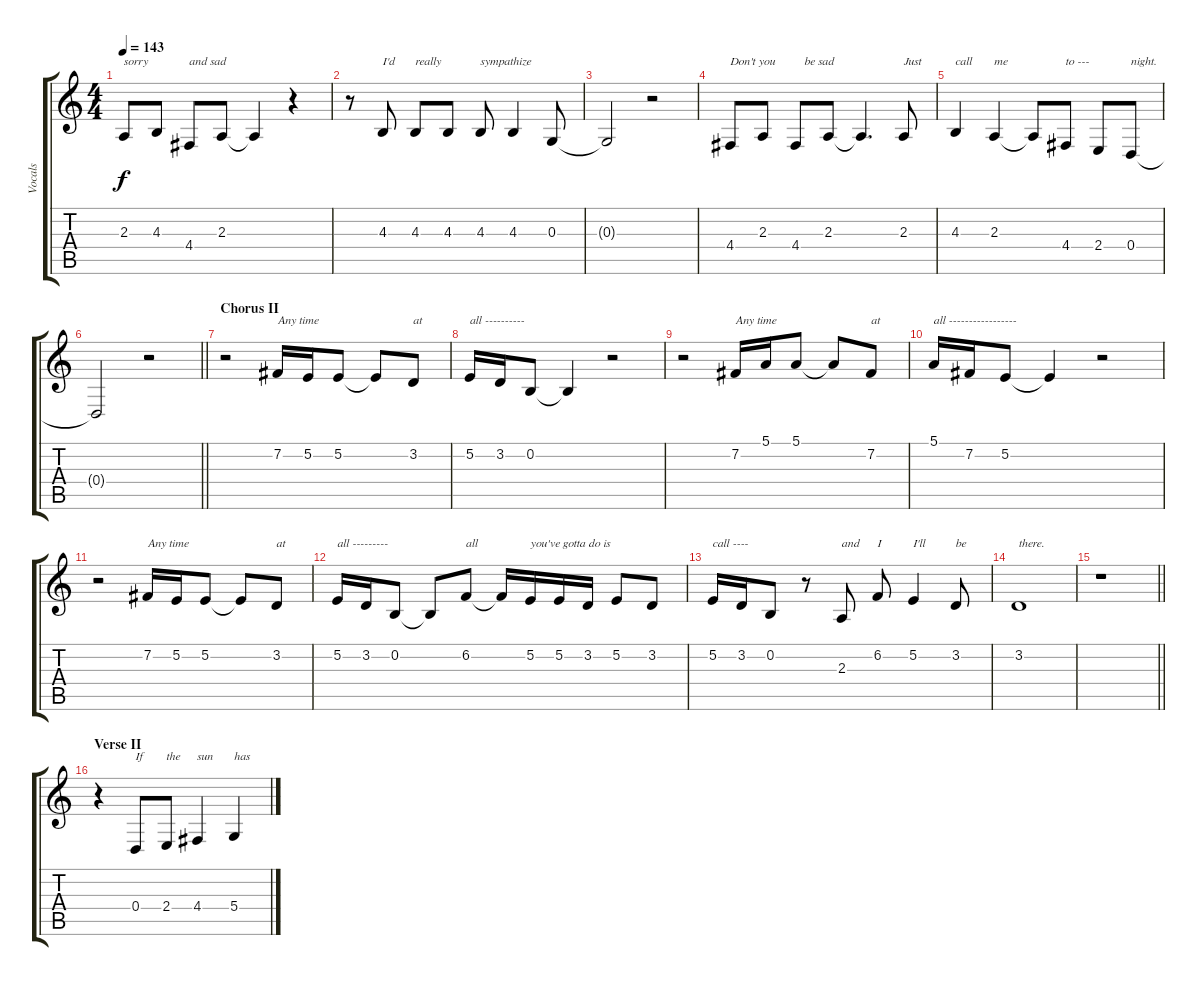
\track ("Vocals" "Vocals") {instrument tenorsax}
\staff {score tabs}
\tuning (E4 B3 G3 D3 A2 E2) {hide}
\ts (4 4)
\tempo 143
\clef g2
\ks c
2.3.8{txt "sorry" dy f} 4.3.8 4.4.8{txt "and sad"} 2.3.8 2.3{t}.4 r.4 |
r.8 4.3.8{txt "I'd"} 4.3.8{txt "really"} 4.3.8 4.3.8{txt "sympathize"} 4.3.4{txt " "} 0.3.8 |
0.3{t}.2 r.2 |
4.4.8{txt "Don't you"} 2.3.8 4.4.8{txt "   be sad"} 2.3.8 2.3{t}.4{d} 2.3.8{txt "Just"} |
4.3.4{txt "call"} 2.3.4{txt "me"} 2.3{t}.8 4.4.8{txt "to ---"} 2.4.8 0.4.8{txt "night."} |
\barLineRight lightlight
0.4{t}.2 r.2 |
\section ("" "Chorus II")
r.2 7.2.16{txt "Any time"} 5.2.16 5.2.8 5.2{t}.8 3.2.8{txt "at"} |
5.2.16{txt "all ----------"} 3.2.16 0.2.8 0.2{t}.4 r.2 |
r.2 7.2.16{txt "Any time"} 5.1.16 5.1.8 5.1{t}.8 7.2.8{txt "at"} |
5.1.16{txt "all -----------------"} 7.2.16 5.2.8 5.2{t}.4 r.2 |
r.2 7.2.16{txt "Any time"} 5.2.16 5.2.8 5.2{t}.8 3.2.8{txt "at"} |
5.2.16{txt "all ---------"} 3.2.16 0.2.8 0.2{t}.8 6.2.8{txt "all"} 6.2{t}.16 5.2.16{txt "you've gotta do is"} 5.2.16 3.2.16 5.2.8 3.2.8 |
5.2.16{txt "call ----"} 3.2.16 0.2.8 r.8 2.3.8{txt "and"} 6.2.8{txt "I"} 5.2.4{txt "I'll"} 3.2.8{txt "be"} |
3.2.1{txt "there."} |
\barLineRight lightlight
r.1 |
\section ("" "Verse II")
r.4 0.4.8{txt "If"} 2.4.8{txt "the"} 4.4.4{txt "sun"} 5.4.4{txt "has"}
